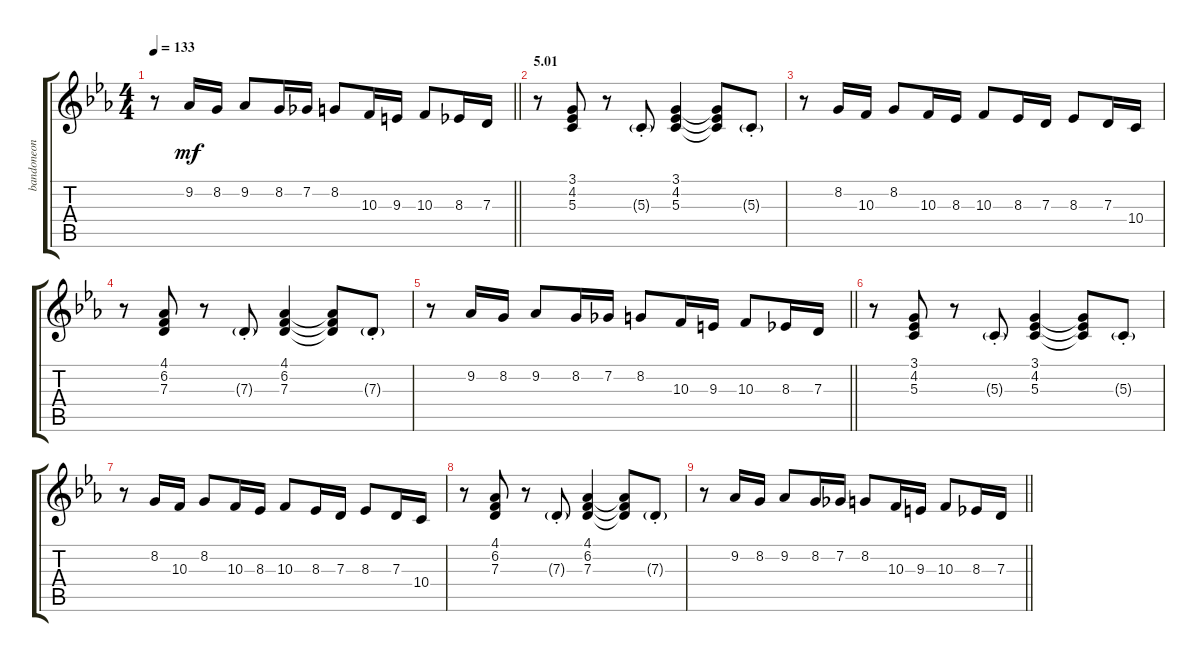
\track ("bandoneon 3" "bandoneon ") {instrument harmonica}
\staff {score tabs}
\tuning (E4 B3 G3 D3 A2 E2) {hide}
\ts (4 4)
\tempo 133
\clef g2
\barLineRight lightlight
\ks eb
r.8{dy mf} 9.2.16 8.2.16 9.2.8 8.2.16 7.2.16 8.2.8 10.3.16 9.3.16 10.3.8 8.3.16 7.3.16 |
\section ("" "5.01")
r.8 (3.1 4.2 5.3).8 r.8 5.3{g st}.8 (3.1 4.2 5.3).4 (3.1{t} 4.2{t} 5.3{t}).8 5.3{g st}.8 |
r.8 8.2.16 10.3.16 8.2.8 10.3.16 8.3.16 10.3.8 8.3.16 7.3.16 8.3.8 7.3.16 10.4.16 |
r.8 (4.1 6.2 7.3).8 r.8 7.3{g st}.8 (4.1 6.2 7.3).4 (4.1{t} 6.2{t} 7.3{t}).8 7.3{g st}.8 |
\barLineRight lightlight
r.8 9.2.16 8.2.16 9.2.8 8.2.16 7.2.16 8.2.8 10.3.16 9.3.16 10.3.8 8.3.16 7.3.16 |
r.8 (3.1 4.2 5.3).8 r.8 5.3{g st}.8 (3.1 4.2 5.3).4 (3.1{t} 4.2{t} 5.3{t}).8 5.3{g st}.8 |
r.8 8.2.16 10.3.16 8.2.8 10.3.16 8.3.16 10.3.8 8.3.16 7.3.16 8.3.8 7.3.16 10.4.16 |
r.8 (4.1 6.2 7.3).8 r.8 7.3{g st}.8 (4.1 6.2 7.3).4 (4.1{t} 6.2{t} 7.3{t}).8 7.3{g st}.8 |
\barLineRight lightlight
r.8 9.2.16 8.2.16 9.2.8 8.2.16 7.2.16 8.2.8 10.3.16 9.3.16 10.3.8 8.3.16 7.3.16
